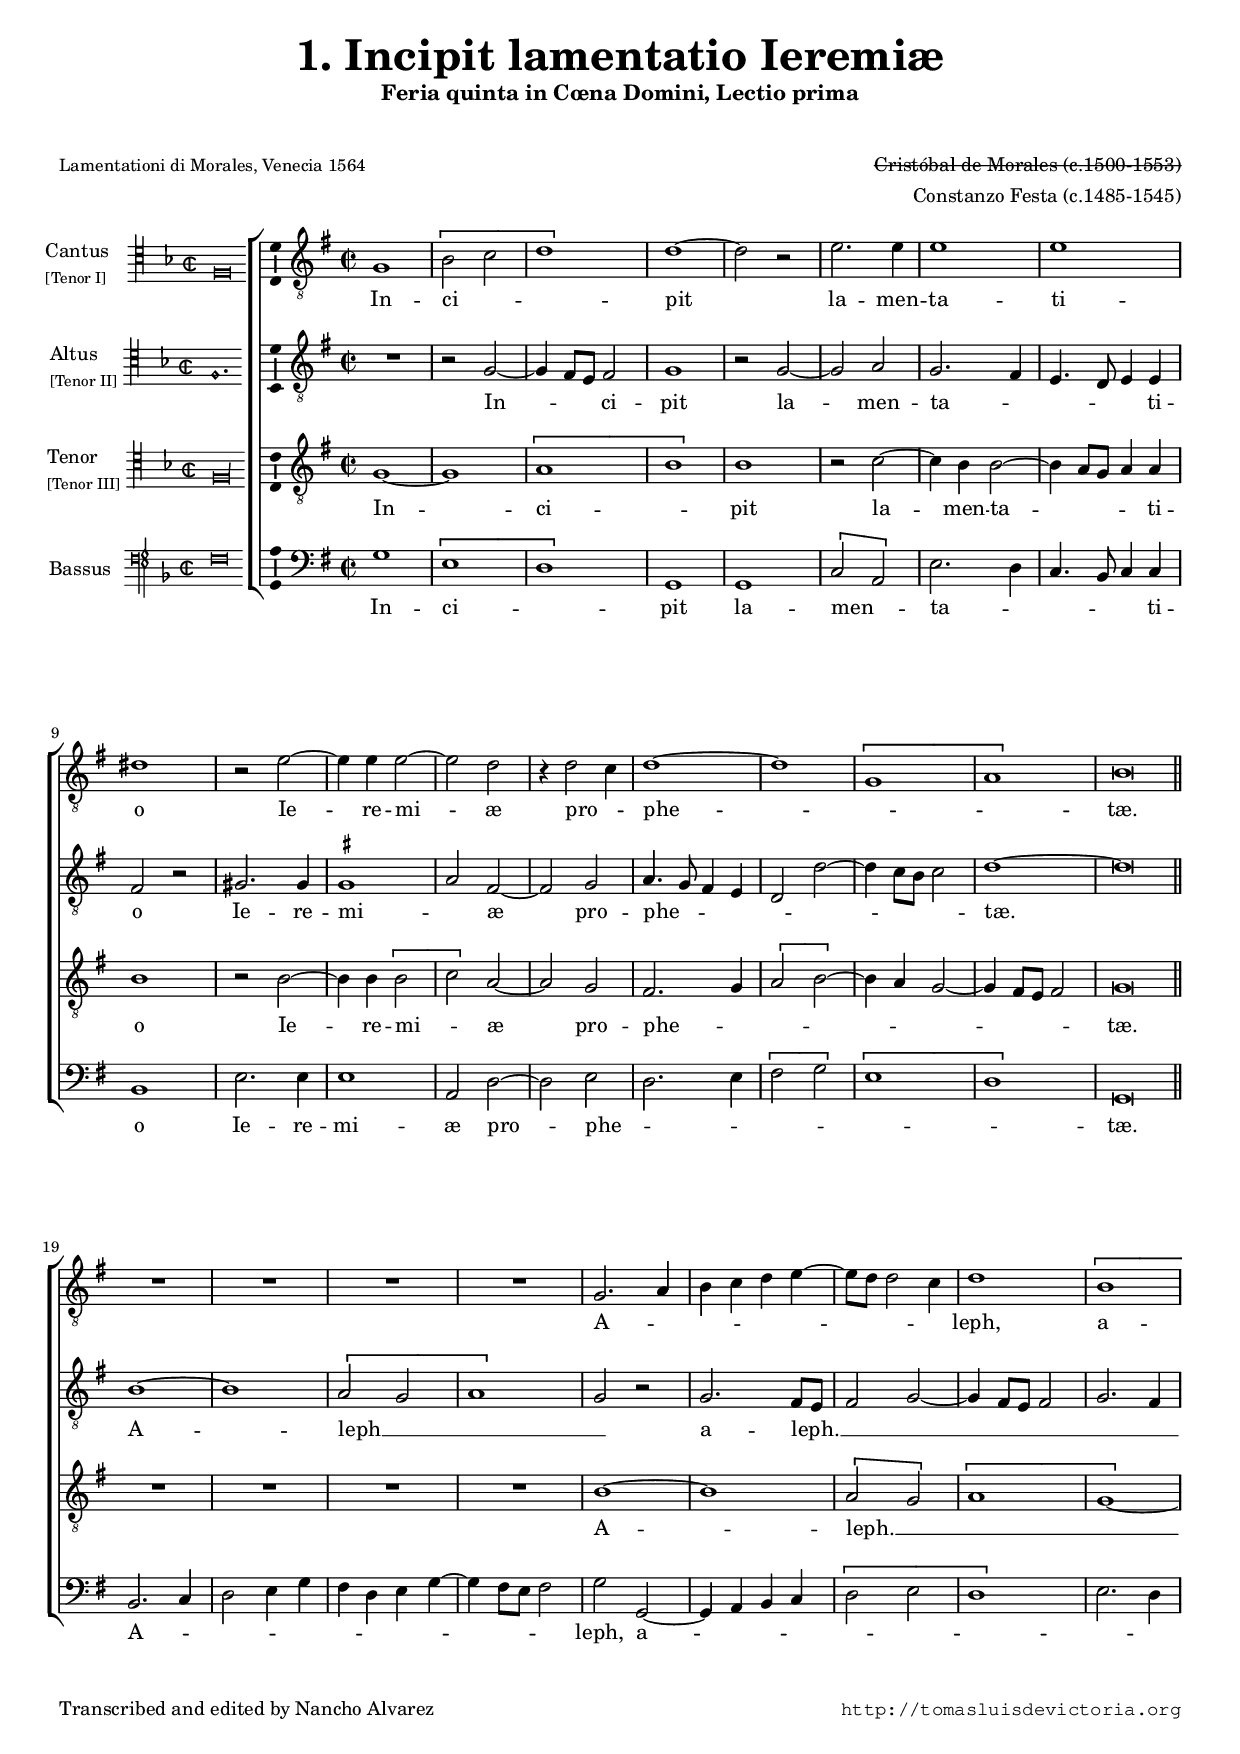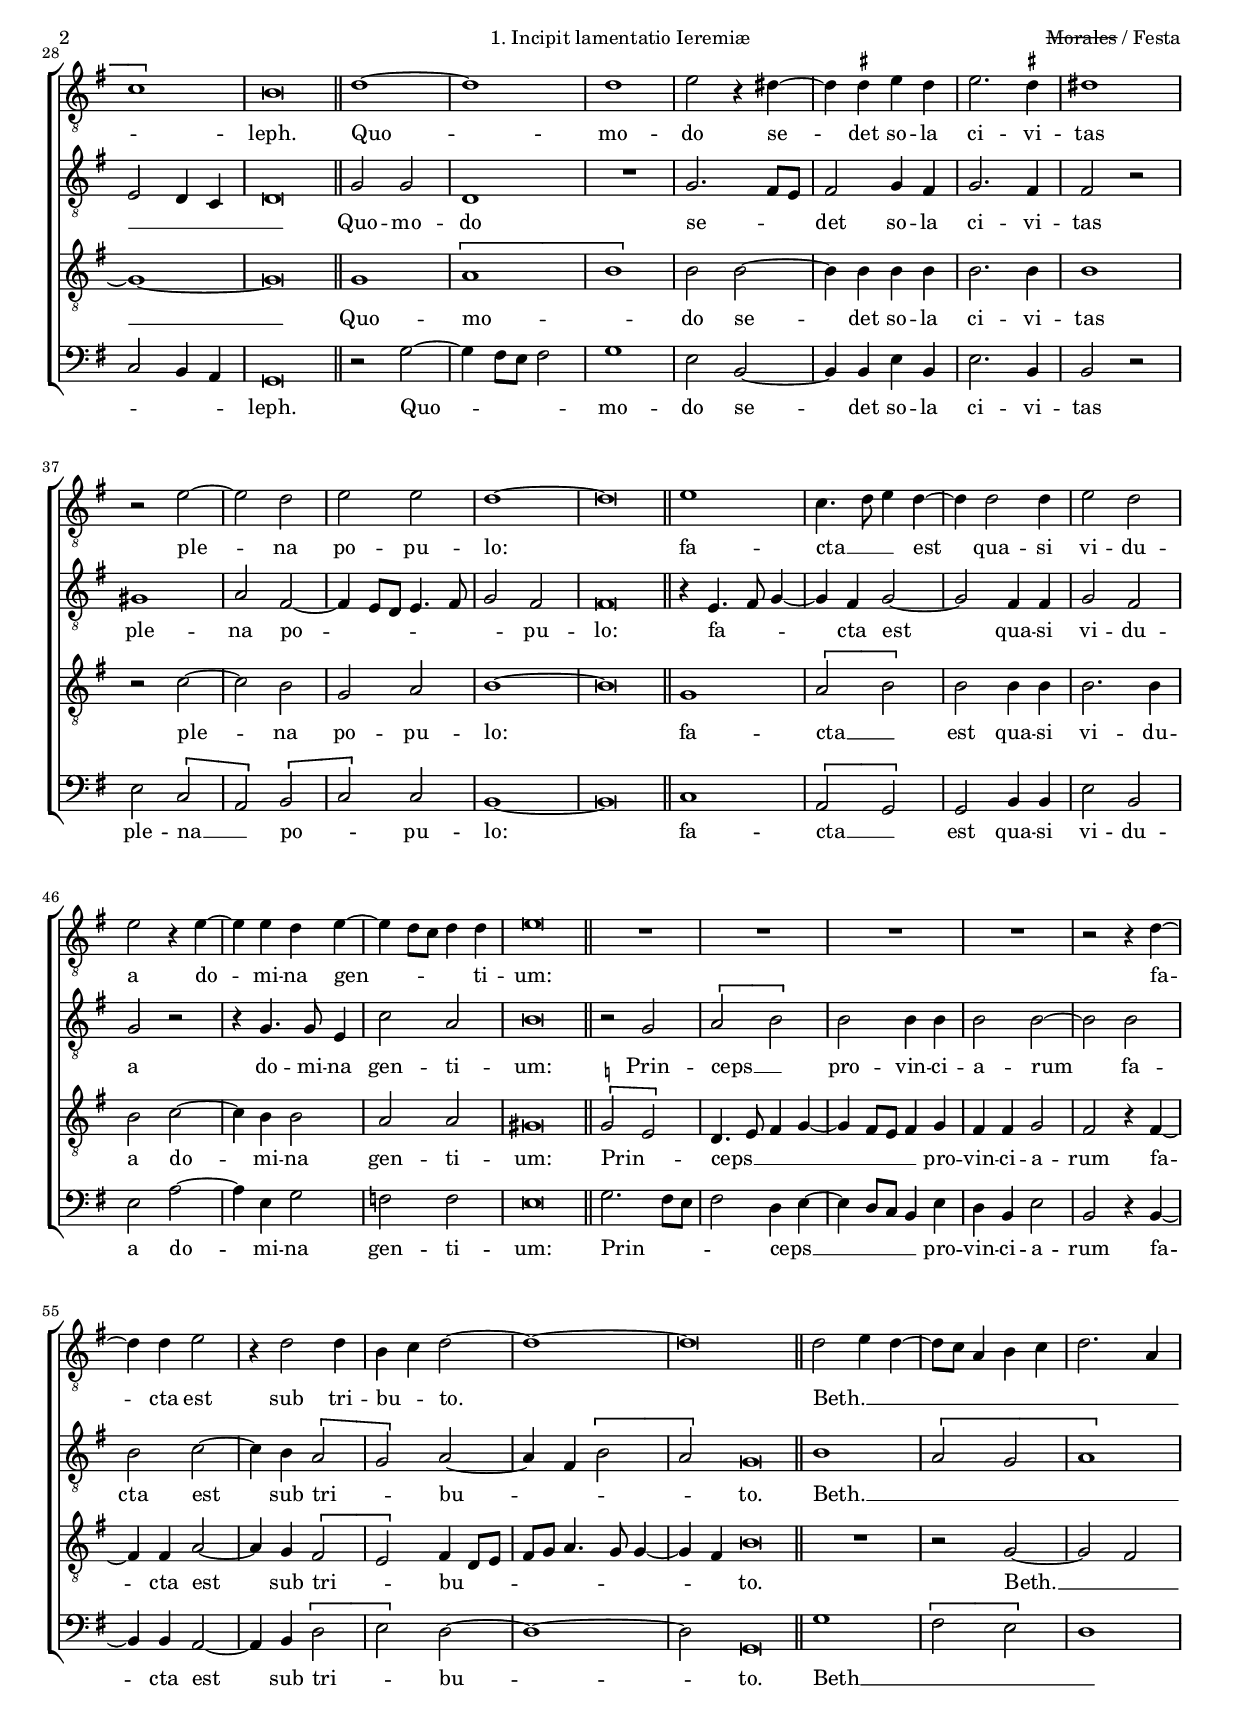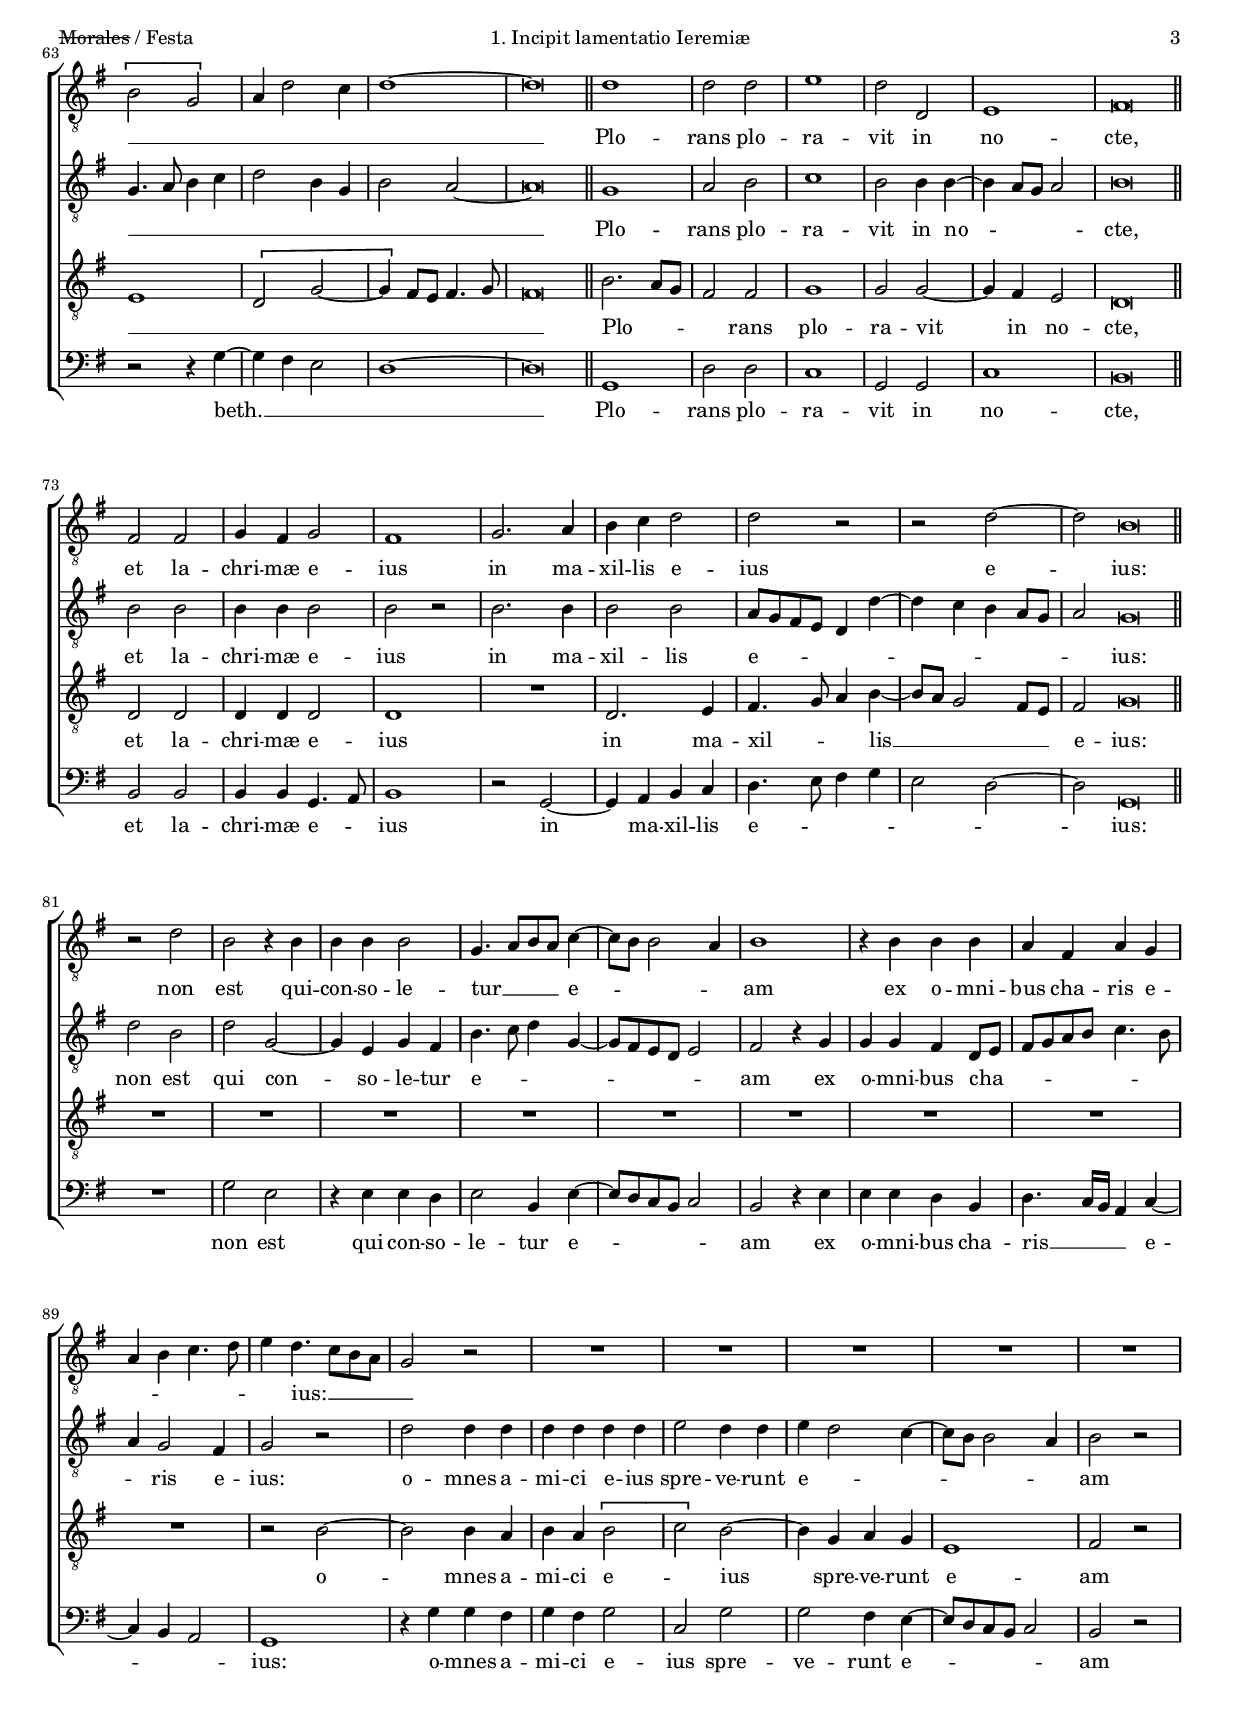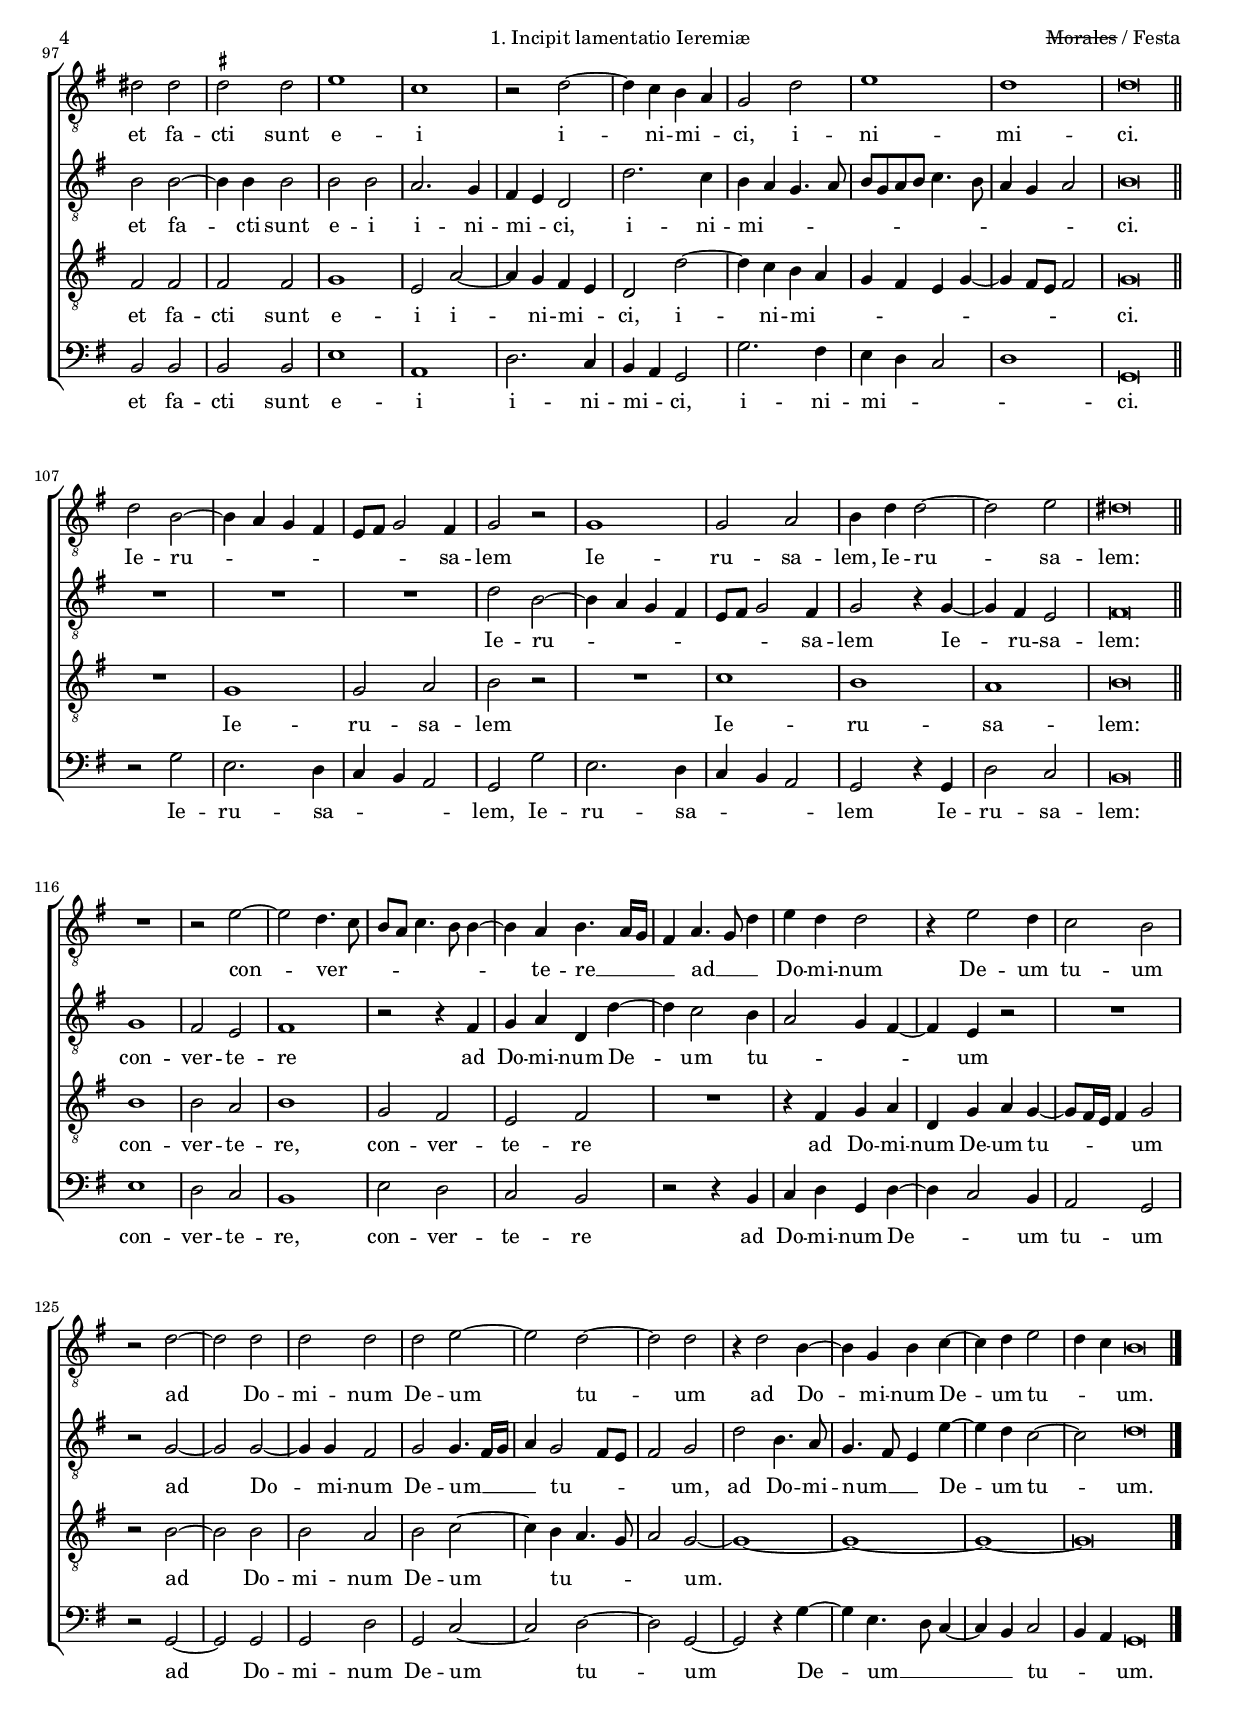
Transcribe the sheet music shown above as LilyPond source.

\version "2.18.0"

#(set-default-paper-size "a4")
#(set-global-staff-size 16.7)
#(ly:set-option 'point-and-click #f)
%mobile -s15.5 -i3.3

mtempo={\tempo 4 = 100}
mtempob={\tempo 4 = 50}

italicas=\override LyricText.font-shape = #'italic
rectas=\override LyricText.font-shape = #'upright
ss=\once \set suggestAccidentals = ##t
incipitwidth = 20

htitle="1. Incipit lamentatio Ieremiæ"
hcomposer=\markup{\line{\override #'(offset . -6) \underline "Morales" "/ Festa"}}


% Lamentaciones de Jeremías

\header {
	 title=\markup{\fontsize #3 "1. Incipit lamentatio Ieremiæ" }
        subtitle=\markup{"Feria quinta in Cœna Domini, Lectio prima"}
        subsubtitle=\markup{\column{" " " "}}
	composer=\markup{\right-column{\override #'(offset . -6) \underline "Cristóbal de Morales (c.1500-1553)" "Constanzo Festa (c.1485-1545)"}}
        pdfauthor=\composer
	%opus="(-)"
	poet=\markup{\smaller "Lamentationi di Morales, Venecia 1564"} % Antonio Gardano 
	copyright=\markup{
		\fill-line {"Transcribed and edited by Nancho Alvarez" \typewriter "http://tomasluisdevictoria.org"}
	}
%	tagline=""
}

global={\key f \major \time 2/2 \skip 1*18 \bar "||" \break
	\override Score.TimeSignature.break-visibility = #'#(#f #t #t)
                               \skip 1*11 \bar "||" %\break
                               \skip 1*12 \bar "||" %\break
                               \skip 1*8 \bar "||" %\break
                               \skip 1*10 \bar "||" %\break
                               \skip 1*7 \bar "||" %\break
				\skip 1*6 \bar "||" \break
				\skip 1*8 \bar "||" \break
				\skip 1*26 \bar "||" \break
                               \skip 1*9 \bar "||" \break
				\skip 1*19 \bar "|."

}


cantus=\relative c{
	f1
        \[a2 bes
        c1\]
        c1 ~
        c2 r
        d2. d4
        d1
        d
        cis
        r2 d ~
        d4 d4 d2 ~
        d c
        r4 c2 bes4
        c1 ~
        c 
        \[f,1
        g\]
        a\breve*1/2
        R1*4
        f2. g4
        a bes c d ~
        d8 c c2 bes4
        c1
        \[a
        bes\]
        a\breve*1/2
        c1 ~
        c
        c
        d2 r4 cis ~
        cis \ss cis!4 d cis
        d2. \ss cis4
        cis1 \break
        r2 d ~
        d c
        d d 
        c1 ~
        c\breve*1/2
        d1
        bes4. c8 d4 c ~
        c4 c2 c4
        d2 c
        d2 r4 d ~
        d d4 c d ~
        d4 c8 bes c4 c
        d\breve*1/2
        R1*4
        r2 r4 c ~
        c c d2
        r4 c2 c4
        a bes c2 ~
        c1 ~
        c\breve*1/2
        c2 d4 c ~
        c8 bes g4 a bes
        c2. g4
        \[a2 f\]
        g4 c2 bes4
        c1 ~
        c\breve*1/2
        c1
        c2 c
        d1
        c2 c,
        d1
        e\breve*1/2
        e2 e
        f4 e f2
        e1
        f2. g4
        a bes c2
        c r
        r c ~
        c \mtempob a\breve*1/4
        \mtempo
        r2 c
        a r4 a
        a a a2
        f4. g8[ a g] bes4 ~
        bes8 a a2 g4
        a1
        r4 a a a
        g e g f
        g a bes4. c8
        d4 c4. bes8 a g
        f2 r
        R1*5 \break
        cis'2 cis
        \ss cis cis
        d1
        bes
        r2 c2 ~
        c4 bes a g
        f2 c'
        d1
        c
        c\breve*1/2
        c2 a ~
        a4 g f e
        d8 e f2 e4
        f2 r
        f1
        f2 g
        a4 c c2 ~
        c d
        cis\breve*1/2
        R1
        r2 d ~
        d c4. bes8
        a g bes4. a8 a4 ~
        a g a4. g16 f
        e4 g4. f8 c'4 % no se articula la segunda blanca: check
        d c c2
        r4 d2 c4
        bes2 a
        r2 c ~
        c c
        c c
        c d ~
        d c ~
        c c
        r4 c2 a4 ~
        a f4 a bes ~
        bes c4 d2
        c4 bes \mtempob a\breve*1/4
}

altus=\relative c{
	R1
        r2 f ~
        f4 e8 d e2
        f1
        r2 f ~
        f g
        f2. e4
        d4. c8 d4 d
        e2 r
        fis2. fis4
        \ss fis1
        g2 e ~
        e f
        g4. f8 e4 d
        c2 c' ~
        c4 bes8 a bes2
        c1 ~
        c\breve*1/2
        a1 ~
        a
        \[g2 f
        g1\]
        f2 r
        f2. e8 d
        e2 f ~
        f4 e8 d e2
        f2. e4
        d2 c4 bes
        c\breve*1/2
        f2 f
        c1
        R1
        f2. e8 d
        e2 f4 e
        f2. e4
        e2 r
        fis1 % contra bes: check. En una grabación de las lamentaciones de Festahacen f natural (ensemble scandicus)
        g2 e ~
        e4 d8 c d4. e8
        f2 e
        e\breve*1/2
        r4 d4. e8 f4 ~
        f e f2 ~
        f e4 e
        f2 e
        f r
        r4 f4. f8 d4
        bes'2 g
        a\breve*1/2
        r2 f
        \[g a\]
        a2 a4 a
        a2 a ~
        a a 
        a bes ~
        bes4 a \[g2
        f\] g2 ~
        g4 e \[a2
        g\] \mtempob
        f\breve*1/4
        \mtempo 
        a1
        \[g2 f
        g1\]
        f4. g8 a4 bes
        c2 a4 f
        a2 g2 ~
        g\breve*1/2
        f1
        g2 a
        bes1
        a2 a4 a ~
        a g8 f g2
        a\breve*1/2
        a2 a
        a4 a a2
        a r
        a2. a4
        a2 a
        g8 f e d c4 c' ~
        c4 bes a g8 f
        g2 f\breve*1/4
        c'2 a
        c f, ~
        f4 d4 f e
        a4. bes8 c4 f, ~
        f8 e d c d2
        e r4 f
        f f e c8 d
        e f g a bes4. a8
        g4 f2 e4
        f2 r2
        c'2 c4 c
        c c c c
        d2 c4 c
        d4 c2 bes4 ~
        bes8 a a2 g4
        a2 r
        a2 a ~
        a4 a4 a2
        a a
        g2. f4
        e d c2 
        c'2. bes4
        a4 g f4. g8
        a f g a bes4. a8
        g4 f g2
        a\breve*1/2
        R1*3
        c2 a ~
        a4 g f e
        d8 e f2 e4
        f2 r4 f ~
        f e d2
        e\breve*1/2
        f1
        e2 d
        e1
        r2 r4 e
        f g c, c' ~
        c4 bes2 a4
        g2 f4 e4 ~
        e d r2
        R1
        r2 f2 ~
        f f2 ~
        f4 f e2
        f f4. e16 f
        g4 f2 e8 d
        e2 f
        c' a4. g8
        f4. e8 d4 d'4 ~
        d c bes2 ~
        bes c\breve*1/4
}

tenor=\relative c{
	f1 ~
        f
        \[g
        a\]
        a
        r2 bes ~
        bes4 a a2 ~
        a4 g8 f g4 g
        a1
        r2 a ~
        a4 a \[a2
        bes\] g ~
        g f
        e2. f4
        \[g2 a ~ \]
        a4 g f2 ~
        f4 e8 d e2
        f\breve*1/2
        R1*4
        a1 ~
        a
        \[g2 f\]
        \[g1
        f1 ~\]
        f ~
        f\breve*1/2
        f1
        \[g1 
        a\]
        a2 a ~
        a4 a a a
        a2. a4
        a1
        r2 bes ~ % contra fis: check
        bes a
        f g
        a1 ~
        a\breve*1/2
        f1
        \[g2 a\]
        a2 a4 a
        a2. a4
        a2 bes ~
        bes4 a a2
        g g
        fis\breve*1/2
        \[ \ss f!2 d\]
        c4. d8 e4 f ~
        f e8 d e4 f
        e e f2
        e r4 e ~
        e e g2 ~
        g4 f \[e2
        d\] e4 c8 d
        e f g4. f8 f4 ~
        f e a\breve*1/4
        R1
        r2 f2 ~
        f e
        d1
        \[c2 f ~ % no está clara la ligadura
        f4\] e8 d e4. f8
        e\breve*1/2
        a2. g8 f
        e2 e
        f1
        f2 f ~
        f4 e d2
        c\breve*1/2
        c2 c
        c4 c c2
        c1
        R1
        c2. d4
        e4. f8 g4 a ~
        a8 g f2 e8 d
        e2 f\breve*1/4
        R1*9
        r2 a ~
        a a4 g
        a g \[a2
        bes\] a2 ~
        a4 f g f
        d1
        e2 r
        e2 e
        e e
        f1
        d2 g ~
        g4 f e d
        c2 c' ~
        c4 bes a g
        f e d f ~
        f4 e8 d e2
        f\breve*1/2
        R1
        f1
        f2 g
        a r
        R1
        bes1
        a
        g
        a\breve*1/2
        a1
        a2 g 
        a1
        f2 e
        d e
        R1
        r4 e f g
        c, f g f ~
        f8 e16 d e4 f2
        r2 a ~
        a a2
        a g
        a bes ~
        bes4 a g4. f8
        g2 f2 ~
        f1 ~
        f ~
        f ~
        f\breve*1/2
}

bassus=\relative c{
	f1
        \[d
        c\]
        f,1
        f
        \[bes2 g\]
        d'2. c4
        bes4. a8 bes4 bes
        a1
        d2. d4
        d1
        g,2 c ~
        c d
        c2. d4
        \[e2 f\]
        \[d1 c\]
        f,\breve*1/2
        a2. bes4
        c2 d4 f
        e c d f ~
        f e8 d e2
        f f, ~
        f4 g a bes
        \[c2 d
        c1\]
        d2. c4
        bes2 a4 g
        f\breve*1/2
        r2 f' ~
        f4 e8 d e2
        f1
        d2 a ~
        a4 a d a
        d2. a4
        a2 r
        d \[bes2
        g\] \[a
        bes\] bes2
        a1 ~
        a\breve*1/2
        bes1
        \[g2 f\]
        f2 a4 a
        d2 a
        d g ~
        g4 d4 f2
        ees2 ees
        d\breve*1/2
        f2. e8 d
        e2 c4 d ~
        d c8 bes a4 d
        c a d2
        a r4 a ~
        a a g2 ~
        g4 a \[c2
        d\] c2 ~
        c1 ~
        c2 f,\breve*1/4
        f'1
        \[e2 d\]
        c1
        r2 r4 f ~
        f e d2
        c1 ~
        c\breve*1/2
        f,1
        c'2 c
        bes1
        f2 f
        bes1
        a\breve*1/2
        a2 a
        a4 a f4. g8
        a1
        r2 f ~
        f4 g a bes
        c4. d8 e4 f 
        d2 c ~
        c f,\breve*1/4
        R1
        f'2 d
        r4 d d4 c
        d2 a4 d ~
        d8 c bes a bes2
        a r4 d
        d d c a
        c4. bes16 a g4 bes ~
        bes4 a g2
        f1
        r4 f'4 f e
        f e f2
        bes, f'
        f e4 d ~
        d8 c bes a bes2
        a r2
        a a
        a a
        d1
        g,
        c2. bes4
        a g f2
        f'2. e4
        d c bes2
        c1
        f,\breve*1/2
        r2 f'2
        d2. c4
        bes4 a g2
        f f'
        d2. c4
        bes4 a g2
        f r4 f
        c'2 bes
        a\breve*1/2
        d1
        c2 bes
        a1
        d2 c 
        bes a
        r2 r4 a
        bes c f, c' ~
        c bes2 a4 
        g2 f
        r f ~
        f f
        f c'
        f, bes ~
        bes c ~
        c f, ~
        f r4 f' ~
        f d4. c8 bes4 ~
        bes a4 bes2
        a4 g f\breve*1/4
}

textocantus=\lyricmode{
In -- ci -- _ _ pit la -- men -- ta -- ti -- o
Ie -- re -- mi -- æ pro -- _ phe -- _ _ tæ. % Hieremie prophete
A -- _ _ _ _ _ _ _ _ leph,
a -- _ leph.
Quo -- mo -- do se -- det so -- la ci -- vi -- tas
ple -- na po -- pu -- lo:
fa -- cta __ _ _ est qua -- si vi -- du -- a
do -- mi -- na gen -- _ _ _ ti -- um:
fa -- cta est sub tri -- bu -- _ to.
Beth. __ _ _ _ _ _ _ _ _ _ _ _ _ _ _ 
Plo -- rans plo -- ra -- vit in no -- cte,
et la -- chri -- mæ e -- ius in ma -- xil -- lis e -- ius % lachryme
e -- ius:
non est qui -- con -- so -- le -- tur __ _ _ _ e -- _ _ _ am
ex o -- mni -- bus cha -- ris e -- _ _ _ _ _ ius: __ _ _ _ _ % caris
et fa -- cti sunt e -- i i -- ni -- mi -- _ ci, 
i -- ni -- mi -- ci.
Ie -- ru -- _ _ _ _ _ _ sa -- lem % Hierusalem
Ie -- ru -- sa -- lem,
Ie -- ru -- sa -- lem:
con -- ver -- _ _ _ _ _ _ te -- re __ _ _ _ 
ad __ _ _ Do -- mi -- num
De -- um tu -- um
ad Do -- mi -- num De -- um tu -- um
ad Do -- mi -- num De -- um tu -- _ _ um.
}

textoaltus=\lyricmode{
In -- _ _ ci -- pit la -- men -- ta -- _ _ _ _ ti -- o
Ie -- re -- mi -- _ æ pro -- phe -- _ _ _ _ _ _ _ _ tæ.
A -- leph __ _ _ _ 
a -- leph. __ _ _ _ _ _ _ _ _ _ _ _ _ 
Quo -- mo -- do se -- _ _ det so -- la ci -- vi -- tas
ple -- na po -- _ _ _ _ _ pu -- lo:
fa -- _ _ cta est qua -- si vi -- du -- a
do -- mi -- na gen -- ti -- um:
Prin -- ceps __ _ pro -- vin -- ci -- a -- rum
fa -- cta est sub tri -- _ bu -- _ _ _ to.
Beth. __ _ _ _ _ _ _ _ _ _ _ _ _ 
Plo -- rans plo -- ra -- vit in no -- _ _ _ cte,
et la -- chri -- mæ e -- ius
in ma -- xil -- lis e -- _ _ _ _ _ _ _ _ _ _ ius:
non est qui con -- so -- le -- tur e -- _ _ _ _ _ _ _ am
ex o -- mni -- bus cha -- _ _ _ _ _ _ _ _ ris e -- ius:
o -- mnes a -- mi -- ci e -- ius spre -- ve -- runt e -- _ _ _ _ _ am
et fa -- cti sunt e -- i i -- ni -- mi -- _  ci,
i -- ni -- mi -- _ _ _ _ _ _ _ _ _ _ _ _ ci.
Ie -- ru -- _ _ _ _ _ _ sa -- lem
Ie -- ru -- sa -- lem:
con -- ver -- te -- re
ad Do -- mi -- num De -- um tu -- _ _ _ um
ad Do -- mi -- num De -- um __ _ _ _ tu -- _ _ _ um,
ad Do -- mi -- num __ _ _ De -- um tu -- um.
}

textotenor=\lyricmode{
In -- ci -- _ pit la -- men -- ta -- _ _ _ ti -- o
Ie -- re -- mi -- _ æ pro -- phe -- _ _ _ _ _ _ _ _ tæ.
A -- leph. __ _ _ _ 
Quo -- mo -- _ do se -- det so -- la ci -- vi -- tas
ple -- na po -- pu -- lo:
fa -- cta __ _ est qua -- si vi -- du -- a 
do -- mi -- na gen -- ti -- um:
Prin -- _ ceps __ _ _ _ _ _ _ 
pro -- vin -- ci -- a -- rum
fa -- cta est sub tri -- _ bu -- _ _ _ _ _ _ _ _ to.
Beth. __ _ _ _ _ _ _ _ _ _ 
Plo -- _ _ _ rans plo -- ra -- vit in no -- cte,
et la -- chri -- mæ e -- ius in ma -- xil -- _ _ lis __ _ _ _ _ e -- ius:
o -- mnes a -- mi -- ci e -- _ ius spre -- ve -- runt e -- am
et fa -- cti sunt e -- i i -- ni -- mi -- _ ci,
i -- ni -- mi -- _ _ _ _ _ _ _ _ ci.
Ie -- ru -- sa -- lem
Ie -- ru -- sa -- lem:
con -- ver -- te -- re,
con -- ver -- te -- re
ad Do -- mi -- num De -- um tu -- _ _ _ um
ad Do -- mi -- num De -- um tu -- _ _ _ um.
}

textobassus=\lyricmode{
In -- ci -- _ pit la -- men -- _ ta -- _ _ _ _ ti -- o
Ie -- re -- mi -- æ pro -- phe -- _ _ _ _ _ _ tæ.
A -- _ _ _ _ _ _ _ _ _ _ _ leph,
a -- _ _ _ _ _ _ _ _ _ _ _ leph.
Quo -- _ _ _ mo -- do se -- det so -- la ci -- vi -- tas
ple -- na __ _ po -- _ pu -- lo:
fa -- cta __ _ est qua -- si vi -- du -- a
do -- mi -- na gen -- ti -- um:
Prin -- _ _ _ ceps __ _ _ _ _ 
pro -- vin -- ci -- a -- rum
fa -- cta est sub tri -- _ bu -- to.
Beth __ _ _ _ 
beth. __ _ _ _ 
Plo -- rans plo -- ra -- vit in no -- cte,
et la -- chri -- mæ e -- _ ius
in ma -- xil -- lis e -- _ _ _ _ _ ius:
non est qui con -- so -- le -- tur e -- _ _ _ _ am
ex o -- mni -- bus cha -- ris __ _ _ _ e -- _ _ ius:
o -- mnes a -- mi -- ci e -- ius
spre -- ve -- runt e -- _ _ _ _ am
et fa -- cti sunt e -- i i -- ni -- mi -- _ ci,
i -- ni -- mi -- _ _ _ ci.
Ie -- ru -- sa -- _ _ _ lem,
Ie -- ru -- sa -- _ _ _ lem
Ie -- ru -- sa -- lem:
con -- ver -- te -- re,
con -- ver -- te -- re
ad Do -- mi -- num De -- _ um % no está claro si es De -- um __ _
tu -- um
ad Do -- mi -- num De -- um tu -- um
De -- um __ _ _ _ tu -- _ _ um.
}


incipitcantus=\markup{
	\score{
		{ 
		\set Staff.instrumentName=\markup{\column{"Cantus   " \smaller \smaller "[Tenor I]"}} 
		\override NoteHead.style = #'neomensural
		\override Staff.TimeSignature.style = #'neomensural
		\cadenzaOn 
		\clef "petrucci-c4"
		\key f \major
		\time 2/2 % no se ve bien
		f\breve
		} 
	\layout { line-width=\incipitwidth indent = 0 }
	}
}

incipitaltus=\markup{
	\score{
		{ 
		\set Staff.instrumentName=\markup{\column{"Altus   " \smaller \smaller "[Tenor II] "}}
		\override NoteHead.style = #'neomensural 
		\override Staff.TimeSignature.style = #'neomensural
		\cadenzaOn 
		\clef "petrucci-c4"
		\key f \major
		\time 2/2
		f1.*4/3
		} 
	\layout { line-width=\incipitwidth indent = 0 }
	}
}


incipittenor=\markup{
	\score{
		{ 
		\set Staff.instrumentName=\markup{\column{"Tenor   " \smaller \smaller "[Tenor III] "}}
		\override NoteHead.style = #'neomensural 
		\override Staff.TimeSignature.style = #'neomensural
		\cadenzaOn 
		\clef "petrucci-c4"
		\key f \major
		\time 2/2
		f\longa*1/2
		} 
	\layout { line-width=\incipitwidth indent=0 }
	}
}

incipitbassus=\markup{
	\score{
		{ 
		\set Staff.instrumentName="Bassus  "
		\override NoteHead.style = #'neomensural
		\override Staff.TimeSignature.style = #'neomensural
		\cadenzaOn 
		\clef "petrucci-f4"
		\key f \major
		\time 2/2
		f\breve
		} 
	\layout { line-width=\incipitwidth indent = 0 }
	}
}


\score {\transpose c' d'{
\new ChoirStaff<<

	\new Staff <<\global
	\new Voice="v1" {
		\set Staff.instrumentName=\incipitcantus
		\clef "G_8"
		\cantus }
	\new Lyrics \lyricsto "v1" {\textocantus }
	>>

	\new Staff <<\global
	\new Voice="v2" {
		\set Staff.instrumentName=\incipitaltus
		\clef "G_8"
		\altus }
	\new Lyrics \lyricsto "v2" {\textoaltus }
	>>
	
	\new Staff <<\global
	\new Voice="v3" {
		\set Staff.instrumentName=\incipittenor
		\clef "G_8"
		\tenor }
	\new Lyrics \lyricsto "v3" {\textotenor }
	>>

	\new Staff <<\global
	\new Voice="v4" {
		\set Staff.instrumentName=\incipitbassus
		\clef "bass"
		\bassus }
	\new Lyrics \lyricsto "v4" {\textobassus }
	>>
	
>>

	} % transpose

\layout{ 
	\context {\Lyrics 
		\override VerticalAxisGroup.staff-affinity = #UP
		\override VerticalAxisGroup.nonstaff-relatedstaff-spacing =
			#'((basic-distance . 0) (minimum-distance . 0) (padding . 1))
		%\override LyricText.font-size = #1.2
		\override LyricHyphen.minimum-distance = #0.5
	}
	\context {\Score 
                tempoHideNote = ##t
		\override BarNumber.padding = #2 
	}
	\context {\Voice 
		%melismaBusyProperties = #'()
		%autoBeaming = ##f
	}
	\context {\Staff 
                %\RemoveEmptyStaves
                %\override VerticalAxisGroup.remove-first = ##t
		\override VerticalAxisGroup.staff-staff-spacing =
			#'((basic-distance . 10) (minimum-distance . 0) (padding . 1))
		\consists Ambitus_engraver 
		\override LigatureBracket.padding = #1
	}
}

%\midi { \mtempo }

}


\paper{
	evenHeaderMarkup=\markup  \fill-line { \fromproperty #'page:page-number-string \htitle \hcomposer }
	oddHeaderMarkup= \markup  \fill-line { \on-the-fly #not-first-page \hcomposer \on-the-fly #not-first-page \htitle \on-the-fly #not-first-page \fromproperty #'page:page-number-string }
	%system-count=8
	ragged-last-bottom = ##f
	indent=3.4\cm
	system-system-spacing =
	#'((basic-distance . 20) (minimum-distance . 0) (padding . 5))
	top-system-spacing = % header
	#'((basic-distance . 8) (minimum-distance . 0) (padding . 0))
	last-bottom-spacing = % footer
	#'((basic-distance . 12) (minimum-distance . 0) (padding . 0))
	%top-markup-spacing #'basic-distance = 0
	markup-system-spacing #'basic-distance = 20

}
